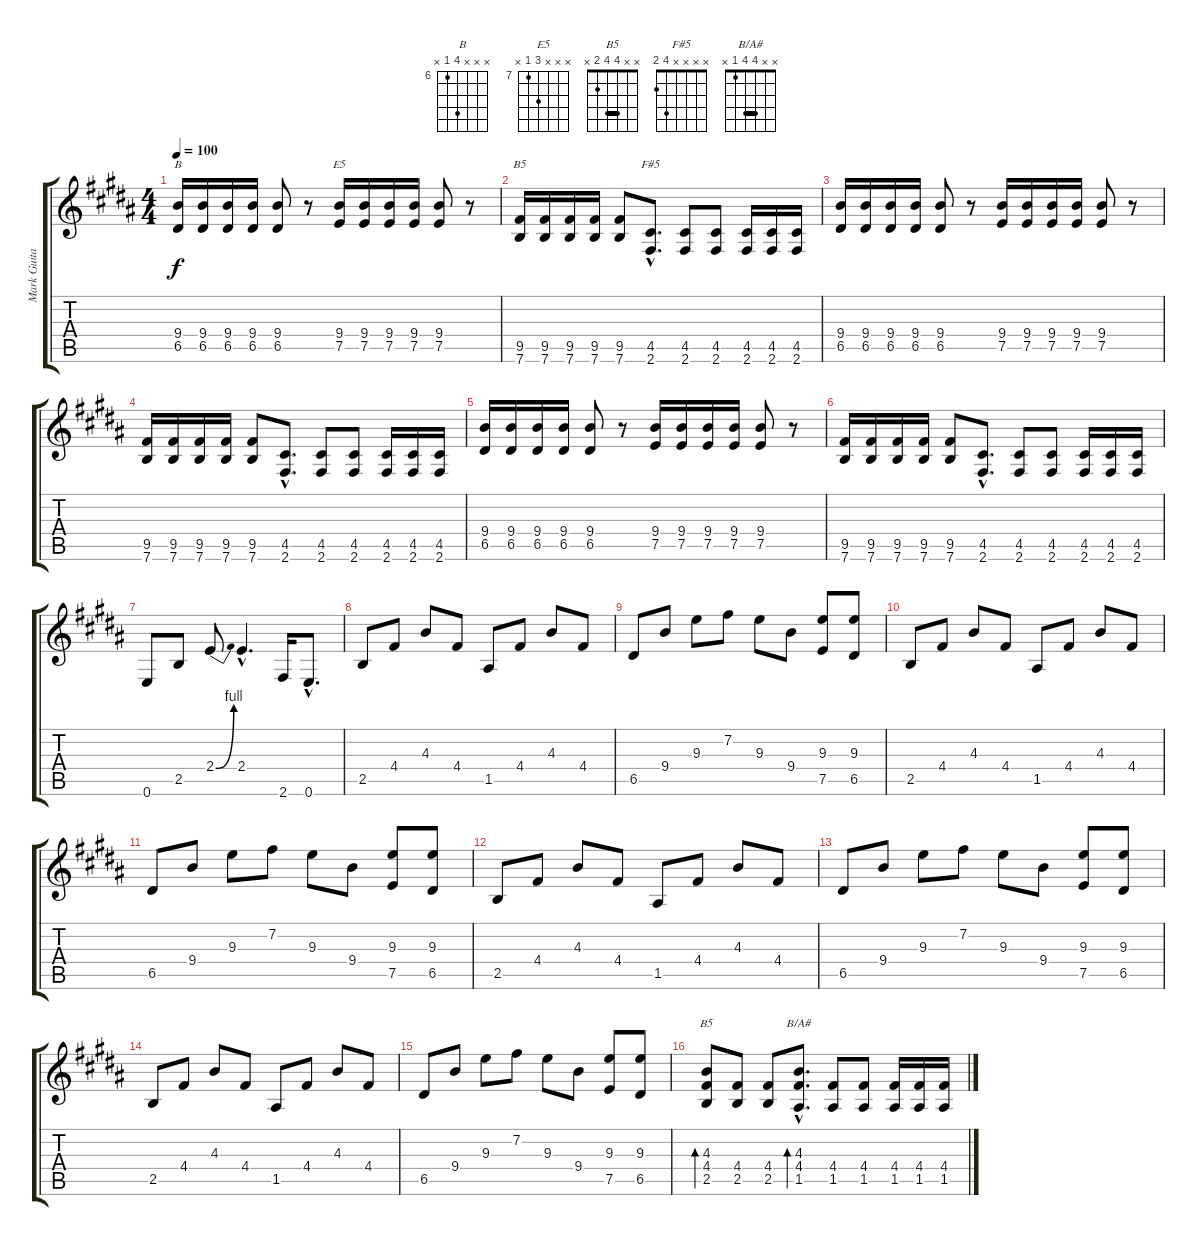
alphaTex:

\track ("Mark Guitar" "Mark Guita") {instrument acousticguitarsteel}
\staff {score tabs}
\tuning (E4 B3 G3 D3 A2 E2) {hide}
\chord ("B" x x x 9 6 x) {firstfret 6}
\chord ("E5" x x x 9 7 x) {firstfret 7}
\chord ("B5" x x x x 9 7) {firstfret 7}
\chord ("F#5" x x x x 4 2)
\chord ("B5" x x 4 4 2 x) {barre 4}
\chord ("B/A#" x x 4 4 1 x) {barre 4}
\ts (4 4)
\tempo 100
\clef g2
\ks b
(9.4 6.5).16{ch "B" dy f volume 9 balance 4} (9.4 6.5).16 (9.4 6.5).16 (9.4 6.5).16 (9.4 6.5).8 r.8 (9.4 7.5).16{ch "E5"} (9.4 7.5).16 (9.4 7.5).16 (9.4 7.5).16 (9.4 7.5).8 r.8 |
(9.5 7.6).16{ch "B5"} (9.5 7.6).16 (9.5 7.6).16 (9.5 7.6).16 (9.5 7.6).8 (4.5{hac} 2.6{hac}).8{d ch "F#5"} (4.5 2.6).8 (4.5 2.6).8 (4.5 2.6).16 (4.5 2.6).16 (4.5 2.6).16 |
(9.4 6.5).16 (9.4 6.5).16 (9.4 6.5).16 (9.4 6.5).16 (9.4 6.5).8 r.8 (9.4 7.5).16 (9.4 7.5).16 (9.4 7.5).16 (9.4 7.5).16 (9.4 7.5).8 r.8 |
(9.5 7.6).16 (9.5 7.6).16 (9.5 7.6).16 (9.5 7.6).16 (9.5 7.6).8 (4.5{hac} 2.6{hac}).8{d} (4.5 2.6).8 (4.5 2.6).8 (4.5 2.6).16 (4.5 2.6).16 (4.5 2.6).16 |
(9.4 6.5).16 (9.4 6.5).16 (9.4 6.5).16 (9.4 6.5).16 (9.4 6.5).8 r.8 (9.4 7.5).16 (9.4 7.5).16 (9.4 7.5).16 (9.4 7.5).16 (9.4 7.5).8 r.8 |
(9.5 7.6).16 (9.5 7.6).16 (9.5 7.6).16 (9.5 7.6).16 (9.5 7.6).8 (4.5{hac} 2.6{hac}).8{d} (4.5 2.6).8 (4.5 2.6).8 (4.5 2.6).16 (4.5 2.6).16 (4.5 2.6).16 |
0.6.8 2.5.8 2.4{be (bend 0 0 60 4)}.8 2.4{hac}.4{d} 2.6.16 0.6{hac}.8{d} |
2.5.8{volume 12 balance 8 instrument acousticguitarsteel} 4.4.8 4.3.8 4.4.8 1.5.8 4.4.8 4.3.8 4.4.8 |
6.5.8 9.4.8 9.3.8 7.2.8 9.3.8 9.4.8 (9.3 7.5).8 (9.3 6.5).8 |
2.5.8 4.4.8 4.3.8 4.4.8 1.5.8 4.4.8 4.3.8 4.4.8 |
6.5.8 9.4.8 9.3.8 7.2.8 9.3.8 9.4.8 (9.3 7.5).8 (9.3 6.5).8 |
2.5.8{instrument acousticguitarsteel} 4.4.8 4.3.8 4.4.8 1.5.8 4.4.8 4.3.8 4.4.8 |
6.5.8 9.4.8 9.3.8 7.2.8 9.3.8 9.4.8 (9.3 7.5).8 (9.3 6.5).8 |
2.5.8 4.4.8 4.3.8 4.4.8 1.5.8 4.4.8 4.3.8 4.4.8 |
6.5.8 9.4.8 9.3.8 7.2.8 9.3.8 9.4.8 (9.3 7.5).8 (9.3 6.5).8 |
(4.3 4.4 2.5).8{bd 60 ch "B5"} (4.4 2.5).8 (4.4 2.5).8 (4.3{hac} 4.4{hac} 1.5{hac}).8{d bd 60 ch "B/A#"} (4.4 1.5).8 (4.4 1.5).8 (4.4 1.5).16 (4.4 1.5).16 (4.4 1.5).16
